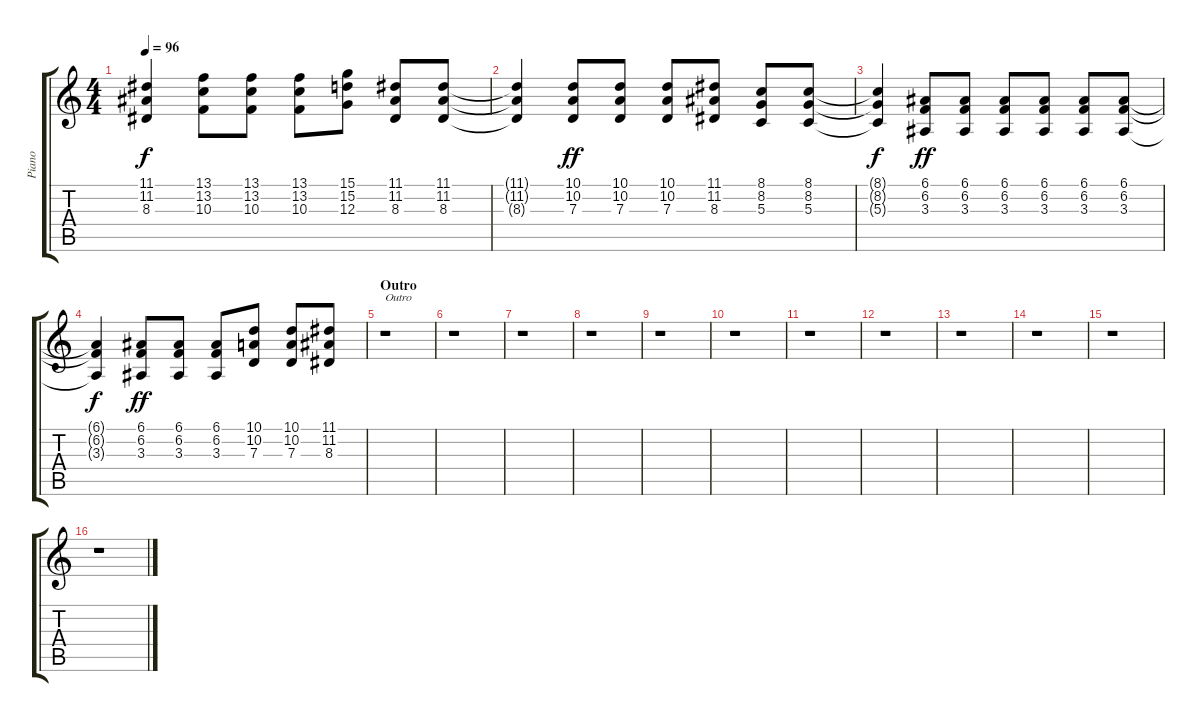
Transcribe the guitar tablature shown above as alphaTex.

\track ("Piano" "Piano") {instrument acousticgrandpiano}
\staff {score tabs}
\tuning (E4 B3 G3 D3 A2 E2) {hide}
\ts (4 4)
\tempo 96
\clef g2
\ks c
(11.1{t} 11.2{t} 8.3{t}).4{dy f} (13.1 13.2 10.3).8 (13.1 13.2 10.3).8 (13.1 13.2 10.3).8 (15.1 15.2 12.3).8 (11.1 11.2 8.3).8 (11.1 11.2 8.3).8 |
(11.1{t} 11.2{t} 8.3{t}).4 (10.1 10.2 7.3).8{dy ff} (10.1 10.2 7.3).8 (10.1 10.2 7.3).8 (11.1 11.2 8.3).8 (8.1 8.2 5.3).8 (8.1 8.2 5.3).8 |
(8.1{t} 8.2{t} 5.3{t}).4{dy f} (6.1 6.2 3.3).8{dy ff} (6.1 6.2 3.3).8 (6.1 6.2 3.3).8 (6.1 6.2 3.3).8 (6.1 6.2 3.3).8 (6.1 6.2 3.3).8 |
(6.1{t} 6.2{t} 3.3{t}).4{dy f} (6.1 6.2 3.3).8{dy ff} (6.1 6.2 3.3).8 (6.1 6.2 3.3).8 (10.1 10.2 7.3).8 (10.1 10.2 7.3).8 (11.1 11.2 8.3).8 |
\section ("" "Outro")
r.1{txt "Outro"} |
r.1 |
r.1 |
r.1 |
r.1 |
r.1 |
r.1 |
r.1 |
r.1 |
r.1 |
r.1 |
r.1
